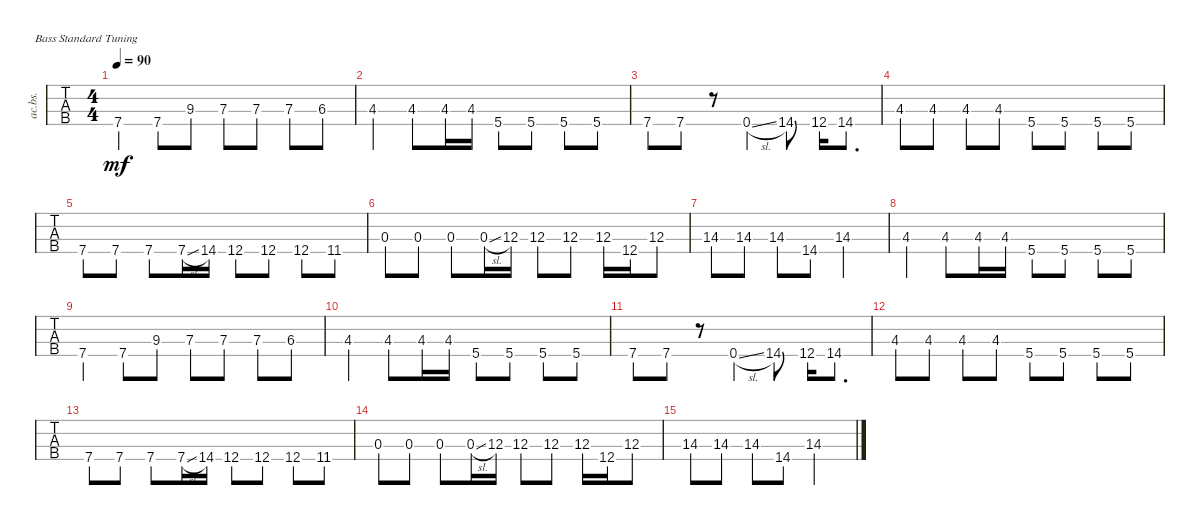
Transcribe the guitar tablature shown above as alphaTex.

\defaultSystemsLayout 4
\bracketExtendMode groupsimilarinstruments
\useSystemSignSeparator
\otherSystemsTrackNameOrientation horizontal
\chordDiagramsInScore
\track ("Acoustic Bass" "ac.bs.") {instrument acousticbass}
\staff {tabs}
\tuning (G2 D2 A1 E1)
\ts (4 4)
\tempo 90
\clef f4
\ks c
7.4.4{dy mf} 7.4.8 9.3{acc #}.8 7.3.8 7.3.8 7.3.8 6.3{acc #}.8 |
4.3{acc #}.4 4.3{acc #}.8 4.3{acc #}.16 4.3{acc #}.16 5.4.8 5.4.8 5.4.8 5.4.8 |
7.4.8 7.4.8 r.8 0.4{sl}.4 14.4{acc #}.8 12.4.16 14.4{acc #}.8{d} |
4.3{acc #}.8 4.3{acc #}.8 4.3{acc #}.8 4.3{acc #}.8 5.4.8 5.4.8 5.4.8 5.4.8 |
7.4.8 7.4.8 7.4.8 7.4{sl}.16 14.4{acc #}.16 12.4.8 12.4.8 12.4.8 11.4{acc #}.8 |
0.3.8 0.3.8 0.3.8 0.3{sl}.16 12.3.16 12.3.8 12.3.8 12.3.16 12.4.16 12.3.8 |
14.3.8 14.3.8 14.3.8 14.4{acc #}.8 14.3.2 |
4.3{acc #}.4 4.3{acc #}.8 4.3{acc #}.16 4.3{acc #}.16 5.4.8 5.4.8 5.4.8 5.4.8 |
7.4.4 7.4.8 9.3{acc #}.8 7.3.8 7.3.8 7.3.8 6.3{acc #}.8 |
4.3{acc #}.4 4.3{acc #}.8 4.3{acc #}.16 4.3{acc #}.16 5.4.8 5.4.8 5.4.8 5.4.8 |
7.4.8 7.4.8 r.8 0.4{sl}.4 14.4{acc #}.8 12.4.16 14.4{acc #}.8{d} |
4.3{acc #}.8 4.3{acc #}.8 4.3{acc #}.8 4.3{acc #}.8 5.4.8 5.4.8 5.4.8 5.4.8 |
7.4.8 7.4.8 7.4.8 7.4{sl}.16 14.4{acc #}.16 12.4.8 12.4.8 12.4.8 11.4{acc #}.8 |
0.3.8 0.3.8 0.3.8 0.3{sl}.16 12.3.16 12.3.8 12.3.8 12.3.16 12.4.16 12.3.8 |
14.3.8 14.3.8 14.3.8 14.4{acc #}.8 14.3.2
